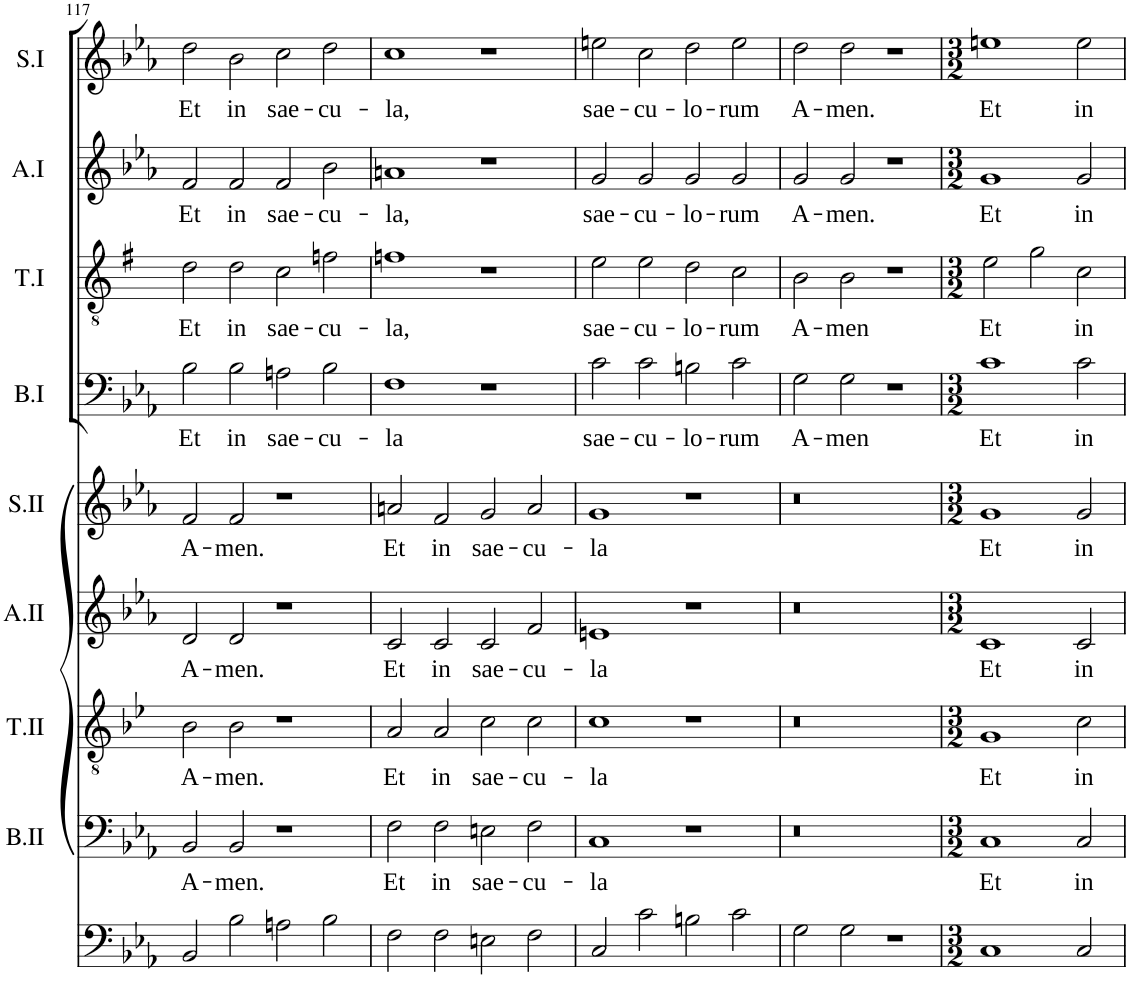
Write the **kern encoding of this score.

**kern	**kern	**text	**kern	**text	**kern	**text	**kern	**text	**kern	**text	**kern	**text	**kern	**text	**kern	**text
*part9	*part8	*part8	*part7	*part7	*part6	*part6	*part5	*part5	*part4	*part4	*part3	*part3	*part2	*part2	*part1	*part1
*staff9	*staff8	*staff8	*staff7	*staff7	*staff6	*staff6	*staff5	*staff5	*staff4	*staff4	*staff3	*staff3	*staff2	*staff2	*staff1	*staff1
*I"Violoncello	*I"Bass II	*	*I"Tenor II	*	*I"Alto II	*	*I"Soprano II	*	*I"Bass I	*	*I"Tenor.I	*	*I"Alto I	*	*I"Soprano I	*
*	*I'B.II	*	*I'T.II	*	*I'A.II	*	*I'S.II	*	*I'B.I	*	*I'T.I	*	*I'A.I	*	*I'S.I	*
!!LO:PB:g=z
*clefF4	*clefF4	*	*clefGv2	*	*clefG2	*	*clefG2	*	*clefF4	*	*clefGv2	*	*clefG2	*	*clefG2	*
*k[b-e-a-]	*k[b-e-a-]	*	*k[b-e-]	*	*k[b-e-a-]	*	*k[b-e-a-]	*	*k[b-e-a-]	*	*k[f#]	*	*k[b-e-a-]	*	*k[b-e-a-]	*
*M4/2	*M4/2	*	*M4/2	*	*M4/2	*	*M4/2	*	*M4/2	*	*M4/2	*	*M4/2	*	*M4/2	*
=117	=117	=117	=117	=117	=117	=117	=117	=117	=117	=117	=117	=117	=117	=117	=117	=117
!	!	!LO:LY:b	!	!LO:LY:b	!	!LO:LY:b	!	!LO:LY:b	!	!LO:LY:b	!	!LO:LY:b	!	!LO:LY:b	!	!LO:LY:b
2BB-/	2BB-/	A-	2B-\	A-	2d/	A-	2f/	A-	2B-\	Et	2d\	Et	2f/	Et	2dd\	Et
!	!	!LO:LY:b	!	!LO:LY:b	!	!LO:LY:b	!	!LO:LY:b	!	!LO:LY:b	!	!LO:LY:b	!	!LO:LY:b	!	!LO:LY:b
2B-\	2BB-/	-men.	2B-\	-men.	2d/	-men.	2f/	-men.	2B-\	in	2d\	in	2f/	in	2b-\	in
!	!	!	!	!	!	!	!	!	!	!LO:LY:b	!	!LO:LY:b	!	!LO:LY:b	!	!LO:LY:b
2An\	1r	.	1r	.	1r	.	1r	.	2An\	sae-	2c\	sae-	2f/	sae-	2cc\	sae-
!	!	!	!	!	!	!	!	!	!	!LO:LY:b	!	!LO:LY:b	!	!LO:LY:b	!	!LO:LY:b
2B-\	.	.	.	.	.	.	.	.	2B-\	-cu-	2fn\	-cu-	2b-\	-cu-	2dd\	-cu-
=118	=118	=118	=118	=118	=118	=118	=118	=118	=118	=118	=118	=118	=118	=118	=118	=118
!	!	!LO:LY:b	!	!LO:LY:b	!	!LO:LY:b	!	!LO:LY:b	!	!LO:LY:b	!	!LO:LY:b	!	!LO:LY:b	!	!LO:LY:b
2F\	2F\	Et	2A/	Et	2c/	Et	2an/	Et	1F	-la	1fn	-la,	1an	-la,	1cc	-la,
!	!	!LO:LY:b	!	!LO:LY:b	!	!LO:LY:b	!	!LO:LY:b	!	!	!	!	!	!	!	!
2F\	2F\	in	2A/	in	2c/	in	2f/	in	.	.	.	.	.	.	.	.
!	!	!LO:LY:b	!	!LO:LY:b	!	!LO:LY:b	!	!LO:LY:b	!	!	!	!	!	!	!	!
2En\	2En\	sae-	2c\	sae-	2c/	sae-	2g/	sae-	1r	.	1r	.	1r	.	1r	.
!	!	!LO:LY:b	!	!LO:LY:b	!	!LO:LY:b	!	!LO:LY:b	!	!	!	!	!	!	!	!
2F\	2F\	-cu-	2c\	-cu-	2f/	-cu-	2a/	-cu-	.	.	.	.	.	.	.	.
=119	=119	=119	=119	=119	=119	=119	=119	=119	=119	=119	=119	=119	=119	=119	=119	=119
!	!	!LO:LY:b	!	!LO:LY:b	!	!LO:LY:b	!	!LO:LY:b	!	!LO:LY:b	!	!LO:LY:b	!	!LO:LY:b	!	!LO:LY:b
2C/	1C	-la	1c	-la	1en	-la	1g	-la	2c\	sae-	2e\	sae-	2g/	sae-	2een\	sae-
!	!	!	!	!	!	!	!	!	!	!LO:LY:b	!	!LO:LY:b	!	!LO:LY:b	!	!LO:LY:b
2c\	.	.	.	.	.	.	.	.	2c\	-cu-	2e\	-cu-	2g/	-cu-	2cc\	-cu-
!	!	!	!	!	!	!	!	!	!	!LO:LY:b	!	!LO:LY:b	!	!LO:LY:b	!	!LO:LY:b
2Bn\	1r	.	1r	.	1r	.	1r	.	2Bn\	-lo-	2d\	-lo-	2g/	-lo-	2dd\	-lo-
!	!	!	!	!	!	!	!	!	!	!LO:LY:b	!	!LO:LY:b	!	!LO:LY:b	!	!LO:LY:b
2c\	.	.	.	.	.	.	.	.	2c\	-rum	2c\	-rum	2g/	-rum	2ee\	-rum
=120	=120	=120	=120	=120	=120	=120	=120	=120	=120	=120	=120	=120	=120	=120	=120	=120
!	!	!	!	!	!	!	!	!	!	!LO:LY:b	!	!LO:LY:b	!	!LO:LY:b	!	!LO:LY:b
2G\	0r	.	0r	.	0r	.	0r	.	2G\	A-	2B\	A-	2g/	A-	2dd\	A-
!	!	!	!	!	!	!	!	!	!	!LO:LY:b	!	!LO:LY:b	!	!LO:LY:b	!	!LO:LY:b
2G\	.	.	.	.	.	.	.	.	2G\	-men	2B\	-men	2g/	-men.	2dd\	-men.
1r	.	.	.	.	.	.	.	.	1r	.	1r	.	1r	.	1r	.
=121	=121	=121	=121	=121	=121	=121	=121	=121	=121	=121	=121	=121	=121	=121	=121	=121
*M3/2	*M3/2	*	*M3/2	*	*M3/2	*	*M3/2	*	*M3/2	*	*M3/2	*	*M3/2	*	*M3/2	*
!	!	!LO:LY:b	!	!LO:LY:b	!	!LO:LY:b	!	!LO:LY:b	!	!LO:LY:b	!	!LO:LY:b	!	!LO:LY:b	!	!LO:LY:b
1C	1C	Et	1G	Et	1c	Et	1g	Et	1c	Et	2e\	Et	1g	Et	1een	Et
.	.	.	.	.	.	.	.	.	.	.	2g\	.	.	.	.	.
!	!	!LO:LY:b	!	!LO:LY:b	!	!LO:LY:b	!	!LO:LY:b	!	!LO:LY:b	!	!LO:LY:b	!	!LO:LY:b	!	!LO:LY:b
2C/	2C/	in	2c\	in	2c/	in	2g/	in	2c\	in	2c\	in	2g/	in	2ee\	in
=	=	=	=	=	=	=	=	=	=	=	=	=	=	=	=	=
*-	*-	*-	*-	*-	*-	*-	*-	*-	*-	*-	*-	*-	*-	*-	*-	*-
